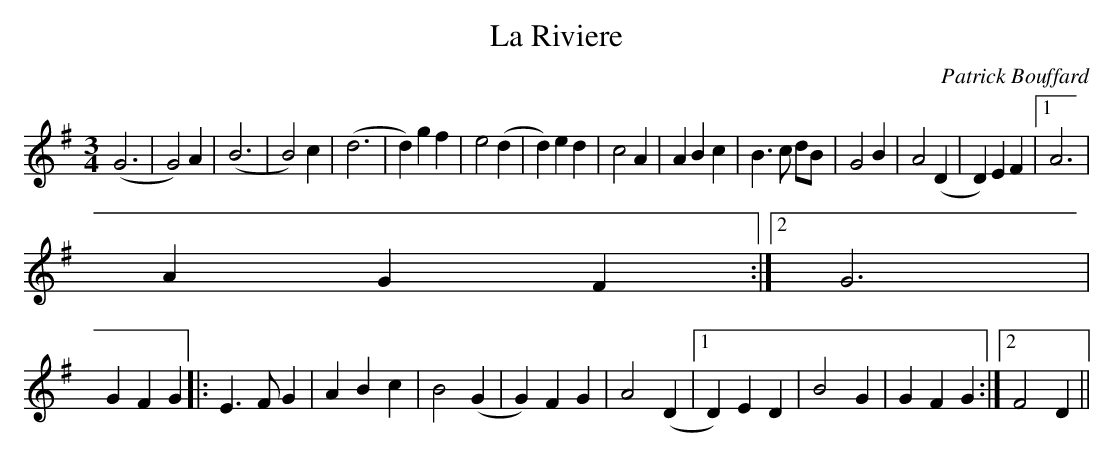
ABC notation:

X:1
T:La Riviere
M:3/4
L:1/4
C:Patrick Bouffard
K:G
(G3|G2)A|(B3|B2)c|(d3|d)gf|e2(d|d)ed|c2A|ABc|B>c d/B/|G2B|A2(D|D)EF|1A3|
AGF:|2G3|
GFG|:E>FG|ABc|B2(G|G)FG|A2(D|1D)ED|B2G|GFG:|2F2D||
